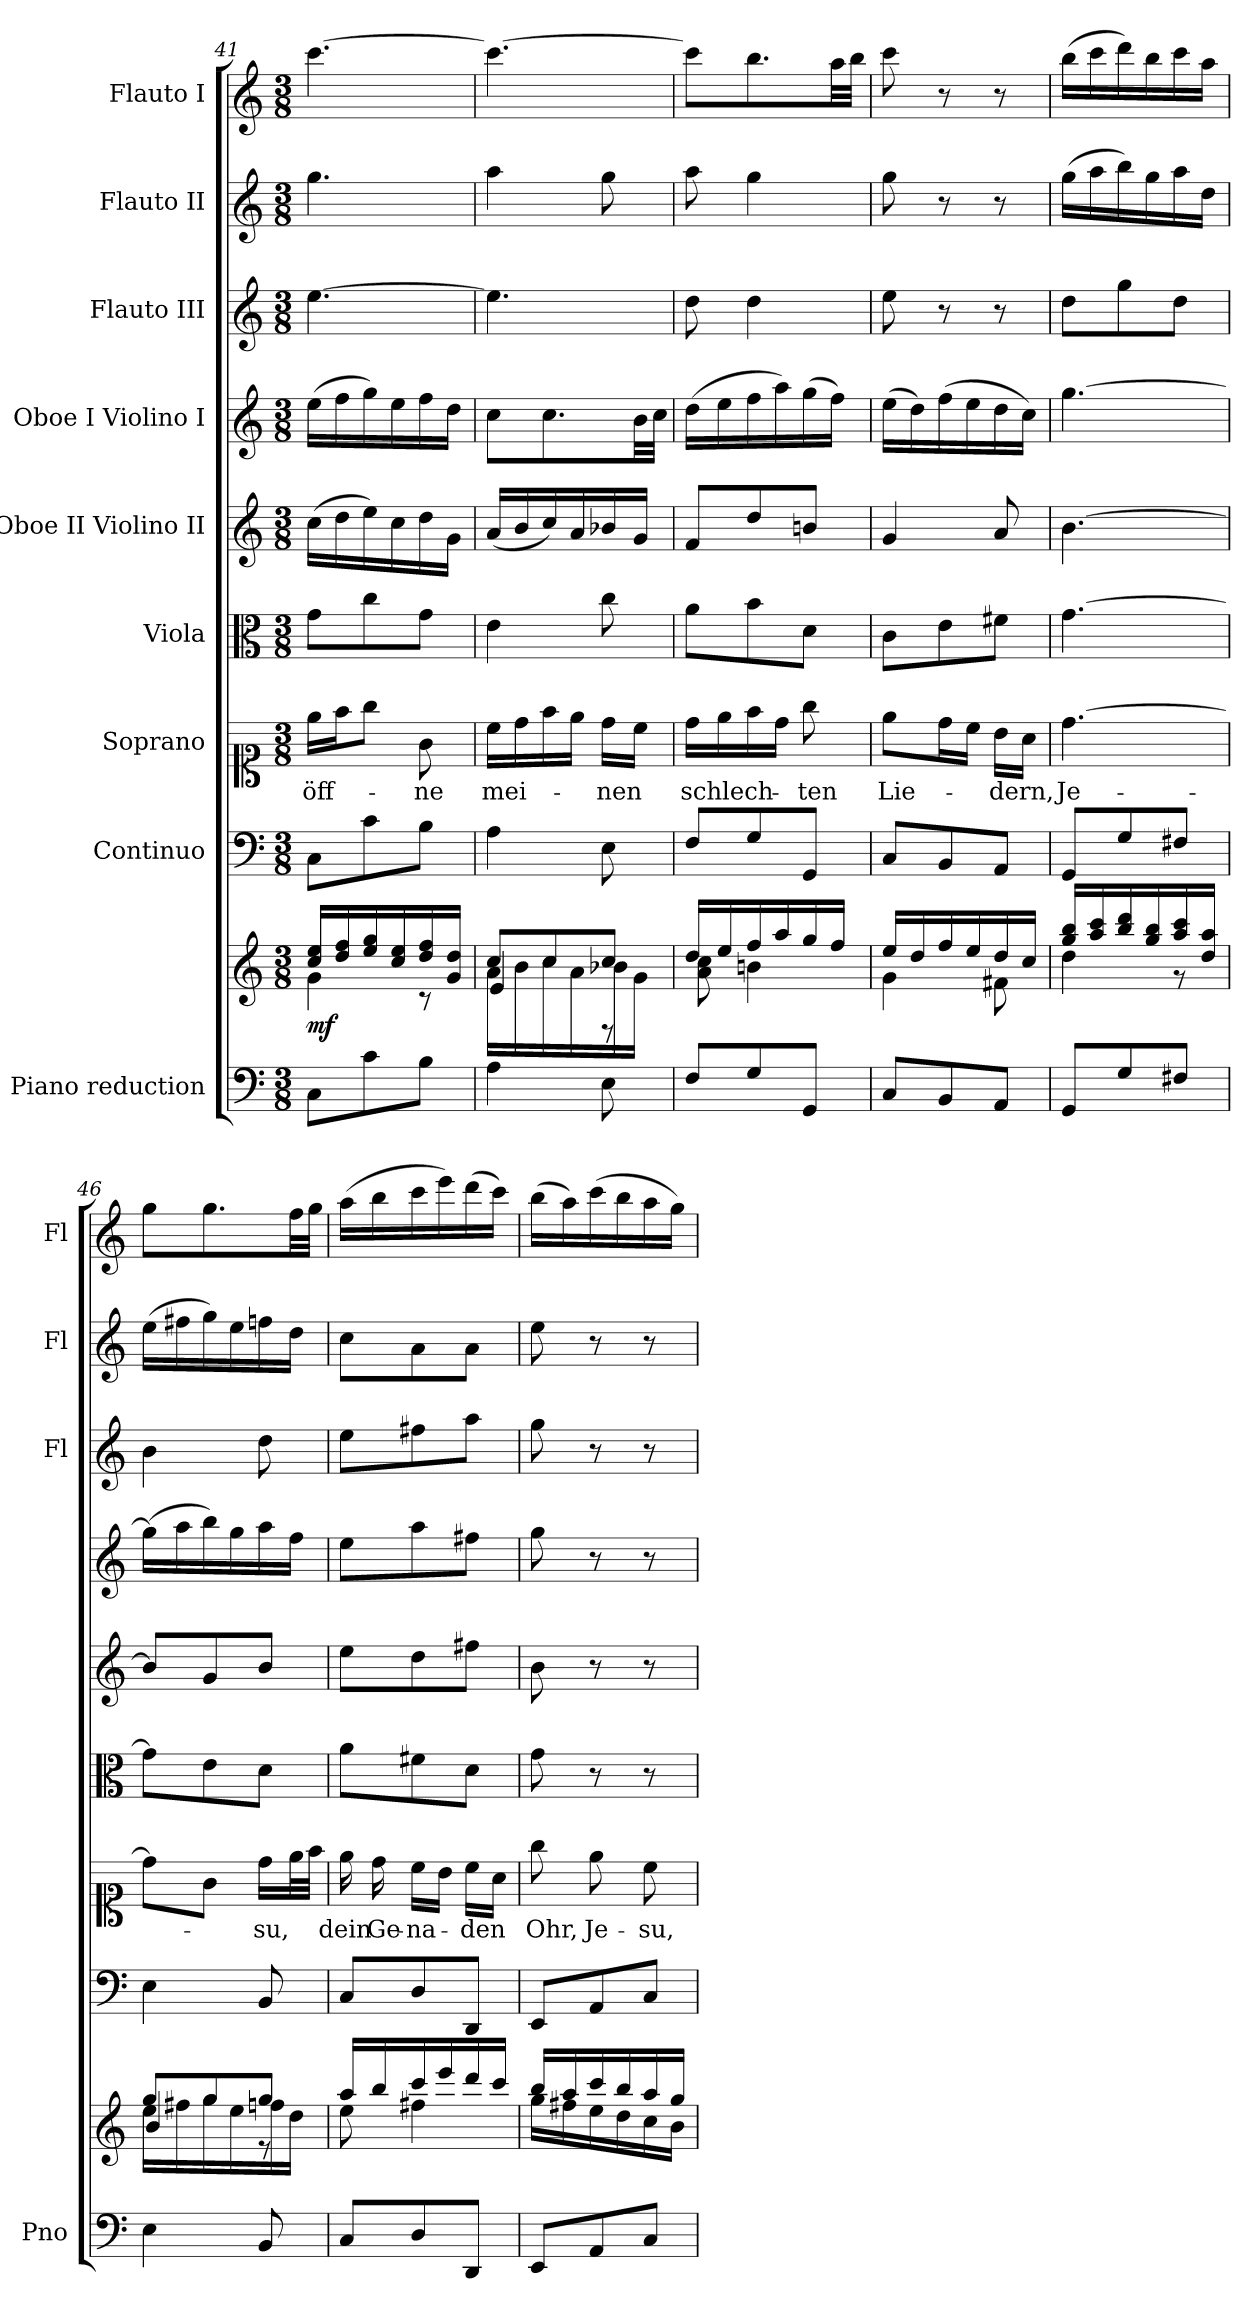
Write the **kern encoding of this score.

**kern	**kern	**dynam	**kern	**kern	**text	**kern	**kern	**kern	**kern	**kern	**kern
*part9	*part9	*part9	*part8	*part7	*part7	*part6	*part5	*part4	*part3	*part2	*part1
*staff10	*staff9	*staff9/10	*staff8	*staff7	*staff7	*staff6	*staff5	*staff4	*staff3	*staff2	*staff1
*I"Piano reduction	*	*	*I"Continuo	*I"Soprano	*	*I"Viola	*I"Oboe II Violino II	*I"Oboe I Violino I	*I"Flauto III	*I"Flauto II	*I"Flauto I
*I'Pno	*	*	*	*	*	*	*	*	*I'Fl	*I'Fl	*I'Fl
*clefF4	*clefG2	*	*clefF4	*clefC1	*	*clefC3	*clefG2	*clefG2	*clefG2	*clefG2	*clefG2
*k[]	*k[]	*	*k[]	*k[]	*	*k[]	*k[]	*k[]	*k[]	*k[]	*k[]
*M3/8	*M3/8	*	*M3/8	*M3/8	*	*M3/8	*M3/8	*M3/8	*M3/8	*M3/8	*M3/8
=41	=41	=41	=41	=41	=41	=41	=41	=41	=41	=41	=41
*	*^	*	*	*	*	*	*	*	*	*	*
!	!	!	!LO:DY:b	!	!	!LO:LY:b	!	!	!	!	!	!
8C\L	16cc/ 16ee/LL	4g\	mf	8C\L	16ee\LL	öff-	8g\L	(>16cc\LL	(>16ee\LL	[4.ee\	4.gg\	[4.ccc\
.	16dd/ 16ff/	.	.	.	16ff\J	.	.	16dd\	16ff\	.	.	.
8c\	16ee/ 16gg/	.	.	8c\	8gg\J	.	8cc\	16ee\)	16gg\)	.	.	.
.	16cc/ 16ee/	.	.	.	.	.	.	16cc\	16ee\	.	.	.
!	!	!	!	!	!	!LO:LY:b	!	!	!	!	!	!
8B\J	16dd/ 16ff/	8r	.	8B\J	8g\	ne	8g\J	16dd\	16ff\	.	.	.
.	16g/ 16dd/JJ	.	.	.	.	.	.	16g\JJ	16dd\JJ	.	.	.
!!LO:PB:g=z
=42	=42	=42	=42	=42	=42	=42	=42	=42	=42	=42	=42	=42
*	*	*^	*	*	*	*	*	*	*	*	*	*
!	!	!	!	!	!	!	!LO:LY:b	!	!	!	!	!	!
4A\	8cc/L	16a\LL	4e/	.	4A\	16cc\LL	mei-	4e\	(<16a/LL	8cc\L	4.ee\]	4aa\	4.ccc\_
.	.	16b\	.	.	.	16dd\	.	.	16b/	.	.	.	.
.	8cc/	16cc\	.	.	.	16ff\	.	.	16cc/)	8.cc\	.	.	.
.	.	16a\	.	.	.	16ee\JJ	.	.	16a/	.	.	.	.
!	!	!	!	!	!	!	!LO:LY:b	!	!	!	!	!	!
8E\	8cc/J	16b-X\	8rD	.	8E\	16dd\LL	nen	8cc\	16b-X/	.	.	8gg\	.
.	.	16g\JJ	.	.	.	16cc\JJ	.	.	16g/JJ	32b\LL	.	.	.
.	.	.	.	.	.	.	.	.	.	32cc\JJJ	.	.	.
*	*	*v	*v	*	*	*	*	*	*	*	*	*	*
=43	=43	=43	=43	=43	=43	=43	=43	=43	=43	=43	=43	=43
!	!	!	!	!	!	!LO:LY:b	!	!	!	!	!	!
8F/L	16dd/LL	8a\ 8cc\	.	8F/L	16dd\LL	schlech-	8a\L	8f/L	(>16dd\LL	8dd\	8aa\	8ccc\L]
.	16ee/	.	.	.	16ee\	.	.	.	16ee\	.	.	.
8G/	16ff/	4bn\	.	8G/	16ff\	.	8b\	8dd/	16ff\	4dd\	4gg\	8.bb\
.	16aa/	.	.	.	16dd\JJ	.	.	.	16aa\)	.	.	.
!	!	!	!	!	!	!LO:LY:b	!	!	!	!	!	!
8GG/J	16gg/	.	.	8GG/J	8gg\	ten	8d\J	8bn/J	(>16gg\	.	.	.
.	16ff/JJ	.	.	.	.	.	.	.	16ff\JJ)	.	.	32aa\LL
.	.	.	.	.	.	.	.	.	.	.	.	32bb\JJJ
=44	=44	=44	=44	=44	=44	=44	=44	=44	=44	=44	=44	=44
!	!	!	!	!	!	!LO:LY:b	!	!	!	!	!	!
8C/L	16ee/LL	4g\	.	8C/L	8ee\L	Lie-	8c\L	4g/	(>16ee\LL	8ee\	8gg\	8ccc\
.	16dd/	.	.	.	.	.	.	.	16dd\)	.	.	.
8BB/	16ff/	.	.	8BB/	16dd\L	.	8e\	.	(>16ff\	8r	8r	8r
.	16ee/	.	.	.	16cc\JJ	.	.	.	16ee\	.	.	.
!	!	!	!	!	!	!LO:LY:b	!	!	!	!	!	!
8AA/J	16dd/	8f#X\	.	8AA/J	16b\LL	dern,	8f#X\J	8a/	16dd\	8r	8r	8r
.	16cc/JJ	.	.	.	16a\JJ	.	.	.	16cc\JJ)	.	.	.
=45	=45	=45	=45	=45	=45	=45	=45	=45	=45	=45	=45	=45
!	!	!	!	!	!	!LO:LY:b	!	!	!	!	!	!
8GG/L	16gg/ 16bb/LL	4dd\	.	8GG/L	[4.dd\	Je-	[4.g\	[4.b\	[4.gg\	8dd\L	(>16gg\LL	(>16bb\LL
.	16aa/ 16ccc/	.	.	.	.	.	.	.	.	.	16aa\	16ccc\
8G/	16bb/ 16ddd/	.	.	8G/	.	.	.	.	.	8gg\	16bb\)	16ddd\)
.	16gg/ 16bb/	.	.	.	.	.	.	.	.	.	16gg\	16bb\
8F#X/J	16aa/ 16ccc/	8r	.	8F#X/J	.	.	.	.	.	8dd\J	16aa\	16ccc\
.	16dd/ 16aa/JJ	.	.	.	.	.	.	.	.	.	16dd\JJ	16aa\JJ
=46	=46	=46	=46	=46	=46	=46	=46	=46	=46	=46	=46	=46
*	*	*^	*	*	*	*	*	*	*	*	*	*
4E\	8gg/L	16ee\LL	4b/	.	4E\	8dd\L]	.	8g\L]	8b/L]	(>16gg\LL]	4b\	(>16ee\LL	8gg\L
.	.	16ff#X\	.	.	.	.	.	.	.	16aa\	.	16ff#X\	.
.	8gg/	16gg\	.	.	.	8g\J	.	8e\	8g/	16bb\)	.	16gg\)	8.gg\
.	.	16ee\	.	.	.	.	.	.	.	16gg\	.	16ee\	.
!	!	!	!	!	!	!	!LO:LY:b	!	!	!	!	!	!
8BB/	8gg/J	16ffn\	8re	.	8BB/	16dd\LL	-su,	8d\J	8b/J	16aa\	8dd\	16ffn\	.
.	.	16dd\JJ	.	.	.	32ee\L	.	.	.	16ff\JJ	.	16dd\JJ	32ff\LL
.	.	.	.	.	.	32ff\JJJ	.	.	.	.	.	.	32gg\JJJ
*	*	*v	*v	*	*	*	*	*	*	*	*	*	*
=47	=47	=47	=47	=47	=47	=47	=47	=47	=47	=47	=47	=47
!	!	!	!	!	!	!LO:LY:b	!	!	!	!	!	!
8C/L	16aa/LL	8ee\	.	8C/L	16ee\	dein	8a\L	8ee\L	8ee\L	8ee\L	8cc\L	(>16aa\LL
!	!	!	!	!	!	!LO:LY:b	!	!	!	!	!	!
.	16bb/	.	.	.	16dd\	Ge-	.	.	.	.	.	16bb\
!	!	!	!	!	!	!LO:LY:b	!	!	!	!	!	!
8D/	16ccc/	4ff#X\	.	8D/	16cc\LL	-na-	8f#X\	8dd\	8aa\	8ff#X\	8a\	16ccc\
.	16eee/	.	.	.	16b\JJ	.	.	.	.	.	.	16eee\)
!	!	!	!	!	!	!LO:LY:b	!	!	!	!	!	!
8DD/J	16ddd/	.	.	8DD/J	16cc\LL	-den	8d\J	8ff#X\J	8ff#X\J	8aa\J	8a\J	(>16ddd\
.	16ccc/JJ	.	.	.	16a\JJ	.	.	.	.	.	.	16ccc\JJ)
=48	=48	=48	=48	=48	=48	=48	=48	=48	=48	=48	=48	=48
!	!	!	!	!	!	!LO:LY:b	!	!	!	!	!	!
8EE/L	16bb/LL	16gg\LL	.	8EE/L	8gg\	Ohr,	8g\	8b\	8gg\	8gg\	8ee\	(>16bb\LL
.	16aa/	16ff#X\	.	.	.	.	.	.	.	.	.	16aa\)
!	!	!	!	!	!	!LO:LY:b	!	!	!	!	!	!
8AA/	16ccc/	16ee\	.	8AA/	8ee\	Je-	8r	8r	8r	8r	8r	(>16ccc\
.	16bb/	16dd\	.	.	.	.	.	.	.	.	.	16bb\
!	!	!	!	!	!	!LO:LY:b	!	!	!	!	!	!
8C/J	16aa/	16cc\	.	8C/J	8cc\	-su,	8r	8r	8r	8r	8r	16aa\
.	16gg/JJ	16b\JJ	.	.	.	.	.	.	.	.	.	16gg\JJ)
*	*v	*v	*	*	*	*	*	*	*	*	*	*
=	=	=	=	=	=	=	=	=	=	=	=
*-	*-	*-	*-	*-	*-	*-	*-	*-	*-	*-	*-
